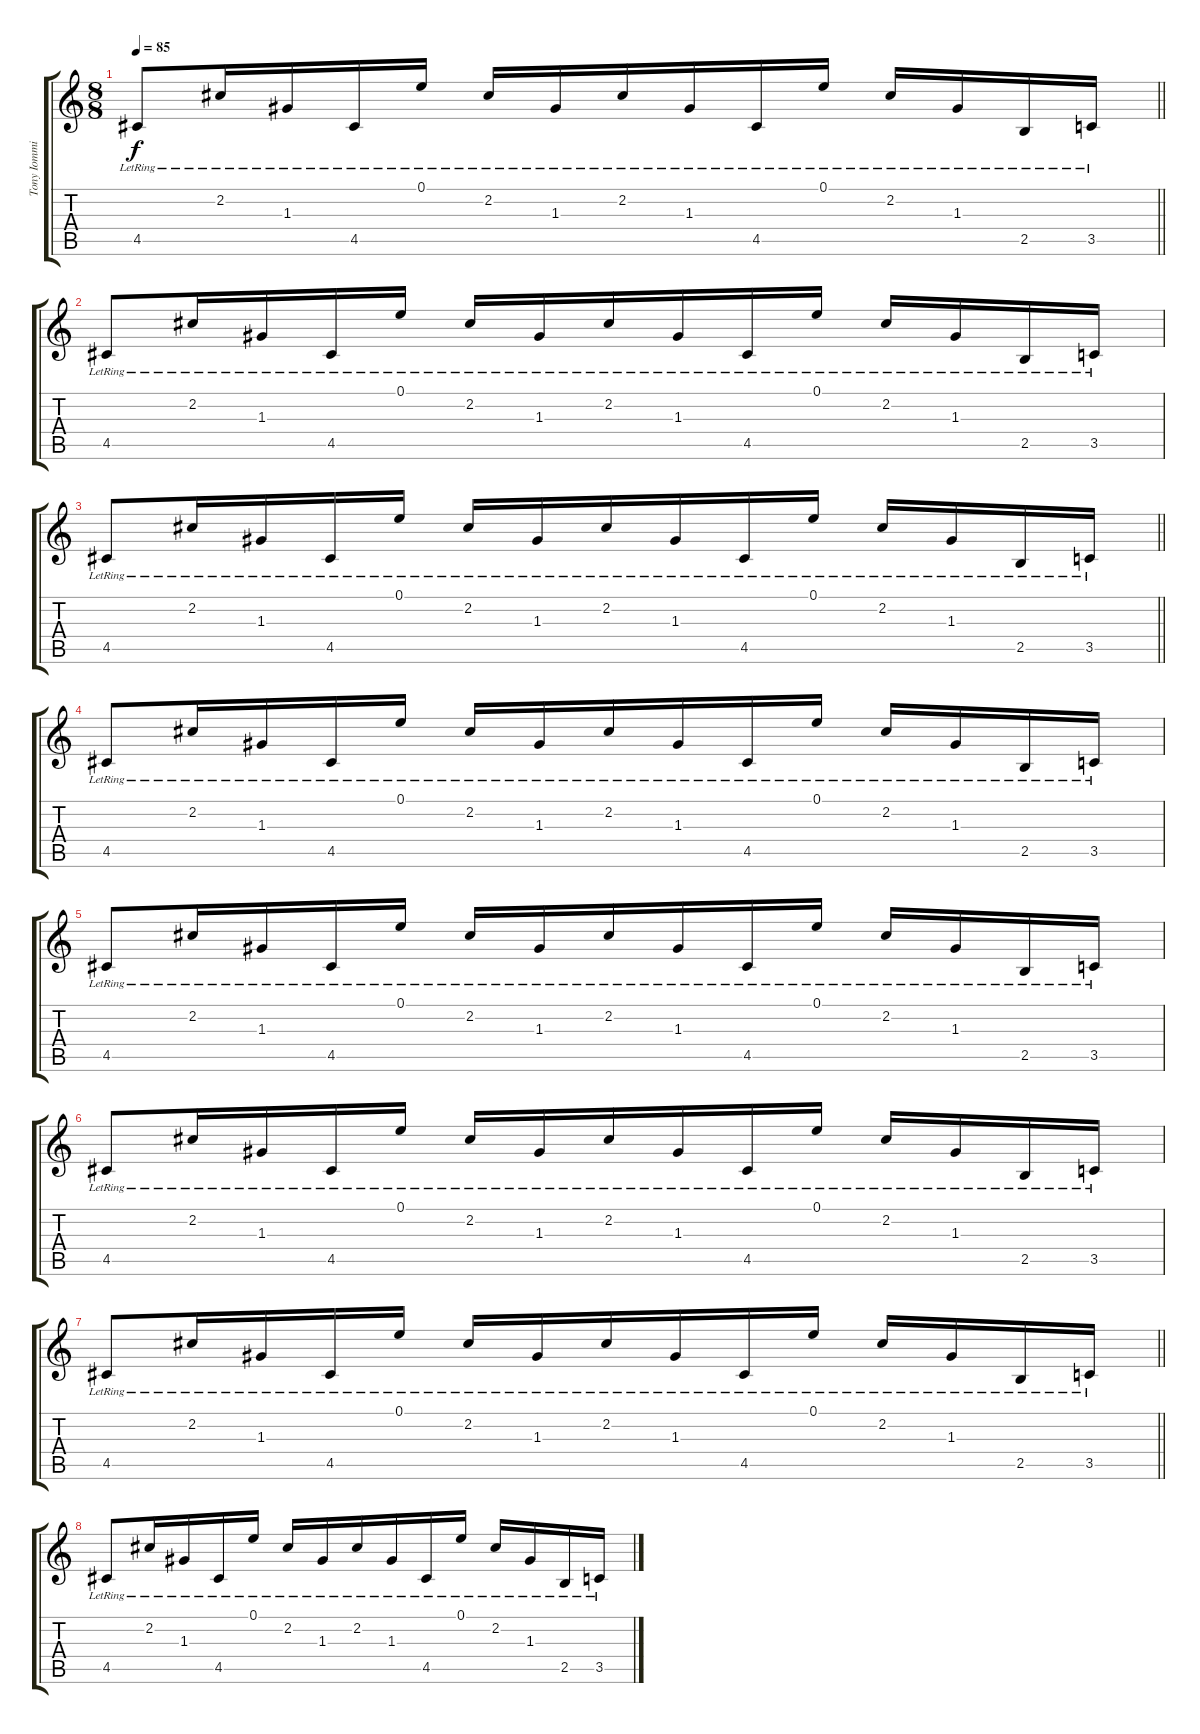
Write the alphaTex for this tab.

\track ("Tony Iommi (Guitar)" "Tony Iommi") {instrument distortionguitar}
\staff {score tabs}
\tuning (E4 B3 G3 D3 A2 E2) {hide}
\ts (8 8)
\tempo 85
\clef g2
\barLineRight lightlight
\ks c
4.5{lr}.8{dy f} 2.2{lr}.16 1.3{lr}.16 4.5{lr}.16 0.1{lr}.16 2.2{lr}.16 1.3{lr}.16 2.2{lr}.16 1.3{lr}.16 4.5{lr}.16 0.1{lr}.16 2.2{lr}.16 1.3{lr}.16 2.5{lr}.16 3.5{lr}.16 |
4.5{lr}.8 2.2{lr}.16 1.3{lr}.16 4.5{lr}.16 0.1{lr}.16 2.2{lr}.16 1.3{lr}.16 2.2{lr}.16 1.3{lr}.16 4.5{lr}.16 0.1{lr}.16 2.2{lr}.16 1.3{lr}.16 2.5{lr}.16 3.5{lr}.16 |
\barLineRight lightlight
4.5{lr}.8 2.2{lr}.16 1.3{lr}.16 4.5{lr}.16 0.1{lr}.16 2.2{lr}.16 1.3{lr}.16 2.2{lr}.16 1.3{lr}.16 4.5{lr}.16 0.1{lr}.16 2.2{lr}.16 1.3{lr}.16 2.5{lr}.16 3.5{lr}.16 |
4.5{lr}.8 2.2{lr}.16 1.3{lr}.16 4.5{lr}.16 0.1{lr}.16 2.2{lr}.16 1.3{lr}.16 2.2{lr}.16 1.3{lr}.16 4.5{lr}.16 0.1{lr}.16 2.2{lr}.16 1.3{lr}.16 2.5{lr}.16 3.5{lr}.16 |
4.5{lr}.8 2.2{lr}.16 1.3{lr}.16 4.5{lr}.16 0.1{lr}.16 2.2{lr}.16 1.3{lr}.16 2.2{lr}.16 1.3{lr}.16 4.5{lr}.16 0.1{lr}.16 2.2{lr}.16 1.3{lr}.16 2.5{lr}.16 3.5{lr}.16 |
4.5{lr}.8 2.2{lr}.16 1.3{lr}.16 4.5{lr}.16 0.1{lr}.16 2.2{lr}.16 1.3{lr}.16 2.2{lr}.16 1.3{lr}.16 4.5{lr}.16 0.1{lr}.16 2.2{lr}.16 1.3{lr}.16 2.5{lr}.16 3.5{lr}.16 |
\barLineRight lightlight
4.5{lr}.8 2.2{lr}.16 1.3{lr}.16 4.5{lr}.16 0.1{lr}.16 2.2{lr}.16 1.3{lr}.16 2.2{lr}.16 1.3{lr}.16 4.5{lr}.16 0.1{lr}.16 2.2{lr}.16 1.3{lr}.16 2.5{lr}.16 3.5{lr}.16 |
4.5{lr}.8 2.2{lr}.16 1.3{lr}.16 4.5{lr}.16 0.1{lr}.16 2.2{lr}.16 1.3{lr}.16 2.2{lr}.16 1.3{lr}.16 4.5{lr}.16 0.1{lr}.16 2.2{lr}.16 1.3{lr}.16 2.5{lr}.16 3.5{lr}.16
